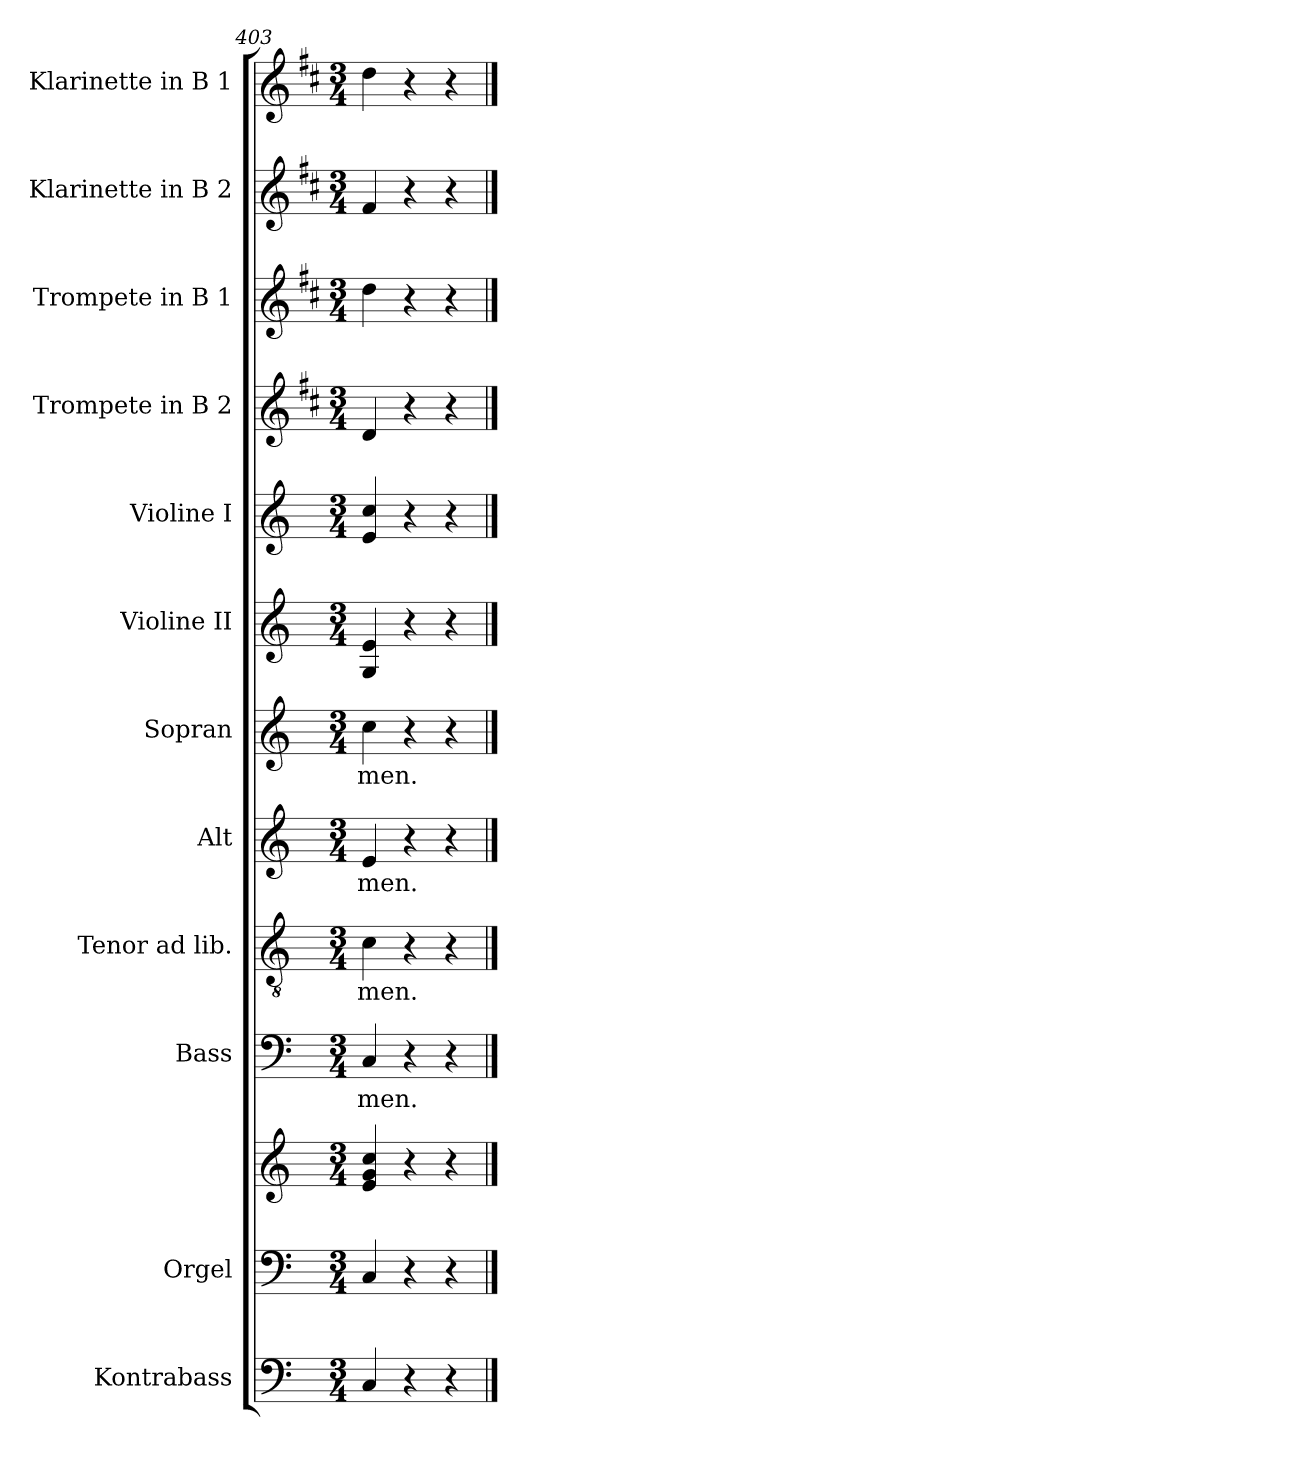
**kern	**kern	**kern	**kern	**text	**kern	**text	**kern	**text	**kern	**text	**kern	**kern	**kern	**kern	**kern	**kern
*part12	*part11	*part11	*part10	*part10	*part9	*part9	*part8	*part8	*part7	*part7	*part6	*part5	*part4	*part3	*part2	*part1
*staff13	*staff12	*staff11	*staff10	*staff10	*staff9	*staff9	*staff8	*staff8	*staff7	*staff7	*staff6	*staff5	*staff4	*staff3	*staff2	*staff1
*I"Kontrabass	*I"Orgel	*	*I"Bass	*	*I"Tenor ad lib.	*	*I"Alt	*	*I"Sopran	*	*I"Violine II	*I"Violine I	*I"Trompete in B 2	*I"Trompete in B 1	*I"Klarinette in B 2	*I"Klarinette in B 1
*I'Kb.	*I'Org.	*	*I'B	*	*I'T	*	*I'A	*	*I'S	*	*I'Vl. II	*I'Vl. I	*	*	*	*
*clefF4	*clefF4	*clefG2	*clefF4	*	*clefGv2	*	*clefG2	*	*clefG2	*	*clefG2	*clefG2	*clefG2	*clefG2	*clefG2	*clefG2
*ITrd7c12	*	*	*	*	*	*	*	*	*	*	*	*	*ITrd1c2	*ITrd1c2	*ITrd1c2	*ITrd1c2
*k[]	*k[]	*k[]	*k[]	*	*k[]	*	*k[]	*	*k[]	*	*k[]	*k[]	*k[]	*k[]	*k[]	*k[]
*C:	*C:	*C:	*C:	*	*C:	*	*C:	*	*C:	*	*C:	*C:	*C:	*C:	*C:	*C:
*M3/4	*M3/4	*M3/4	*M3/4	*	*M3/4	*	*M3/4	*	*M3/4	*	*M3/4	*M3/4	*M3/4	*M3/4	*M3/4	*M3/4
=403	=403	=403	=403	=403	=403	=403	=403	=403	=403	=403	=403	=403	=403	=403	=403	=403
!	!	!	!	!LO:LY:b	!	!LO:LY:b	!	!LO:LY:b	!	!LO:LY:b	!	!	!	!	!	!
4CC/	4C/	4e/ 4g/ 4cc/	4C/	-men.	4c\	-men.	4e/	-men.	4cc\	-men.	4G/ 4e/	4e/ 4cc/	4c/	4cc\	4e/	4cc\
4r	4r	4r	4r	.	4r	.	4r	.	4r	.	4r	4r	4r	4r	4r	4r
4r	4r	4r	4r	.	4r	.	4r	.	4r	.	4r	4r	4r	4r	4r	4r
==	==	==	==	==	==	==	==	==	==	==	==	==	==	==	==	==
*-	*-	*-	*-	*-	*-	*-	*-	*-	*-	*-	*-	*-	*-	*-	*-	*-
